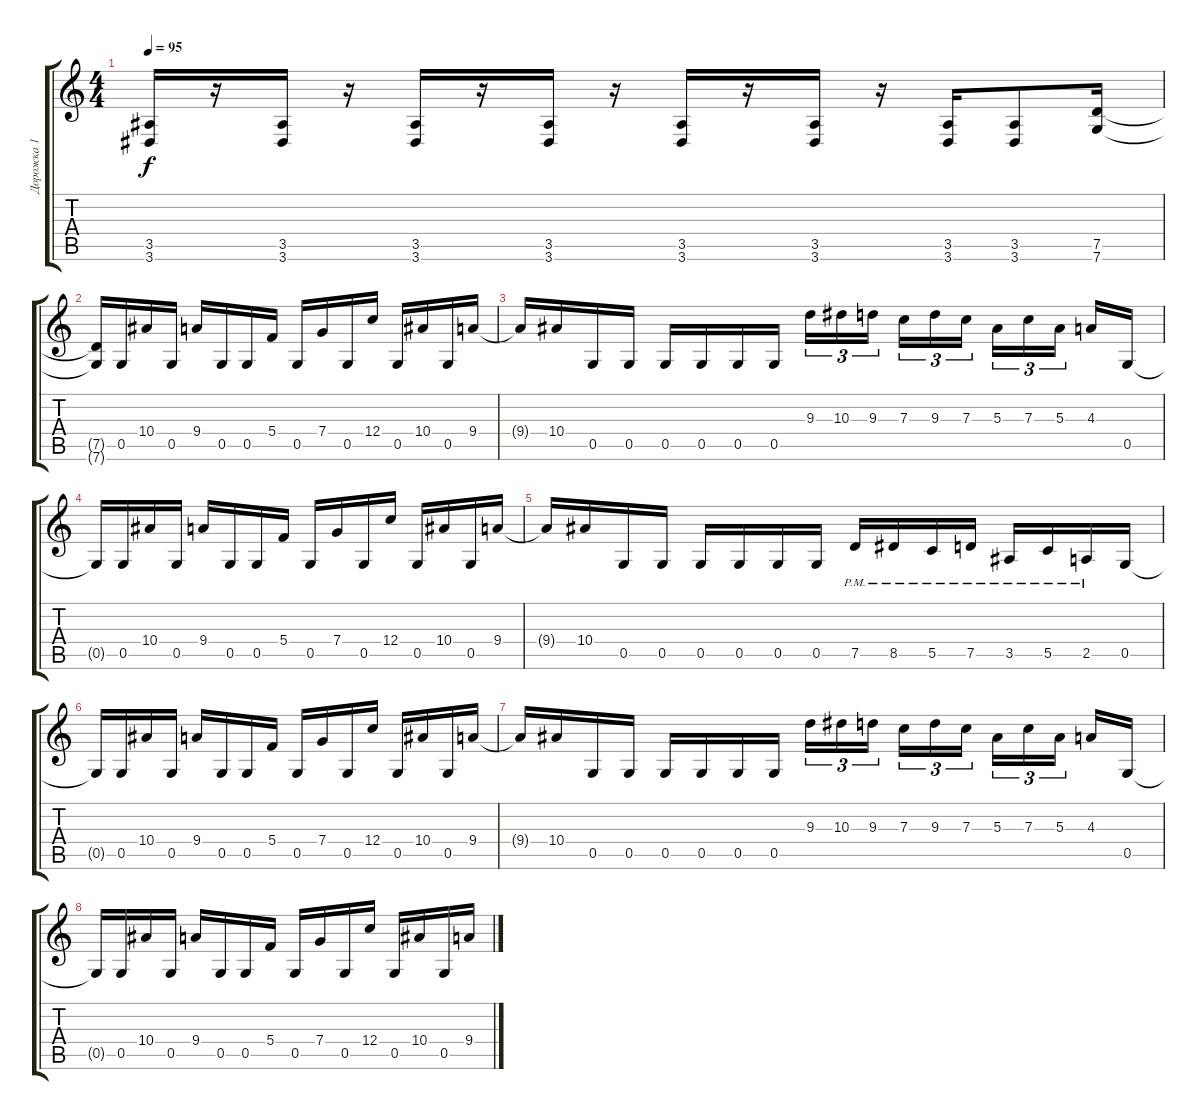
\track ("Дорожка 1" "Дорожка 1") {instrument overdrivenguitar}
\staff {score tabs}
\tuning (D4 A3 F3 C3 G2 C2) {hide}
\ts (4 4)
\tempo 95
\clef g2
\ks c
(3.5{t} 3.6{t}).16{dy f} r.16 (3.5 3.6).16 r.16 (3.5 3.6).16 r.16 (3.5 3.6).16 r.16 (3.5 3.6).16 r.16 (3.5 3.6).16 r.16 (3.5 3.6).16 (3.5 3.6).8 (7.5 7.6).16 |
(7.5{t} 7.6{t}).16 0.5.16 10.4.16 0.5.16 9.4.16 0.5.16 0.5.16 5.4.16 0.5.16 7.4.16 0.5.16 12.4.16 0.5.16 10.4.16 0.5.16 9.4.16 |
9.4{t}.16 10.4.16 0.5.16 0.5.16 0.5.16 0.5.16 0.5.16 0.5.16 9.3.16{tu (3 2)} 10.3.16{tu (3 2)} 9.3.16{tu (3 2) beam splitsecondary} 7.3.16{tu (3 2)} 9.3.16{tu (3 2)} 7.3.16{tu (3 2)} 5.3.16{tu (3 2)} 7.3.16{tu (3 2)} 5.3.16{tu (3 2) beam splitsecondary} 4.3.16 0.5.16 |
0.5{t}.16 0.5.16 10.4.16 0.5.16 9.4.16 0.5.16 0.5.16 5.4.16 0.5.16 7.4.16 0.5.16 12.4.16 0.5.16 10.4.16 0.5.16 9.4.16 |
9.4{t}.16 10.4.16 0.5.16 0.5.16 0.5.16 0.5.16 0.5.16 0.5.16 7.5{pm}.16 8.5{pm}.16 5.5{pm}.16 7.5{pm}.16 3.5{pm}.16 5.5{pm}.16 2.5{pm}.16 0.5.16 |
0.5{t}.16 0.5.16 10.4.16 0.5.16 9.4.16 0.5.16 0.5.16 5.4.16 0.5.16 7.4.16 0.5.16 12.4.16 0.5.16 10.4.16 0.5.16 9.4.16 |
9.4{t}.16 10.4.16 0.5.16 0.5.16 0.5.16 0.5.16 0.5.16 0.5.16 9.3.16{tu (3 2)} 10.3.16{tu (3 2)} 9.3.16{tu (3 2) beam splitsecondary} 7.3.16{tu (3 2)} 9.3.16{tu (3 2)} 7.3.16{tu (3 2)} 5.3.16{tu (3 2)} 7.3.16{tu (3 2)} 5.3.16{tu (3 2) beam splitsecondary} 4.3.16 0.5.16 |
0.5{t}.16 0.5.16 10.4.16 0.5.16 9.4.16 0.5.16 0.5.16 5.4.16 0.5.16 7.4.16 0.5.16 12.4.16 0.5.16 10.4.16 0.5.16 9.4.16
